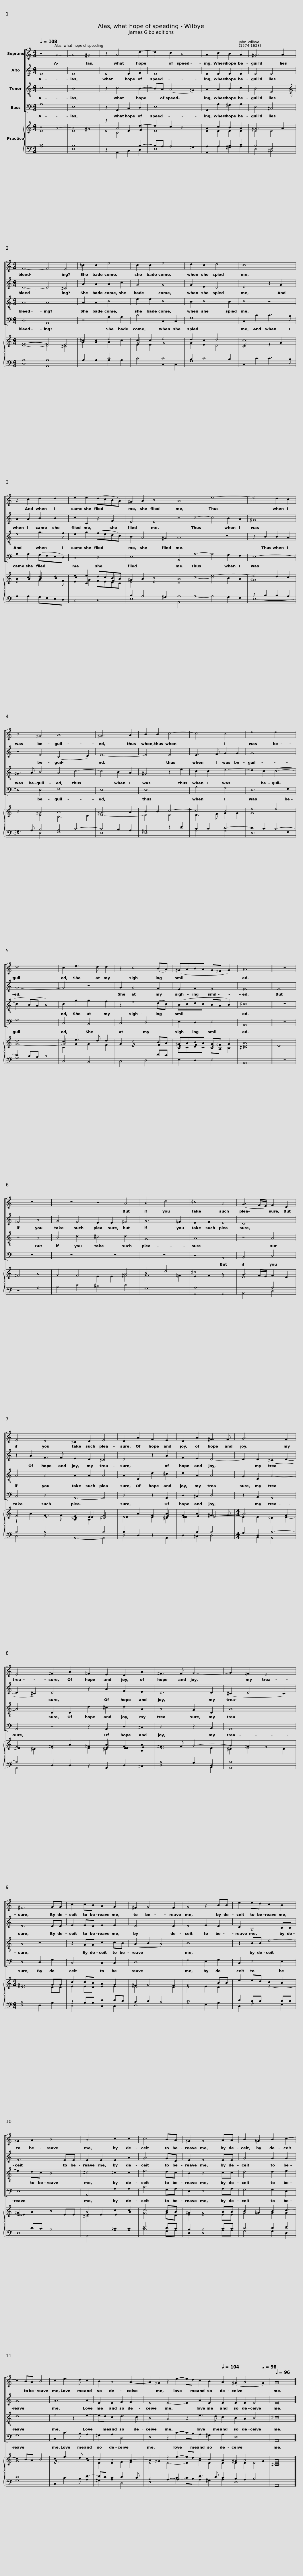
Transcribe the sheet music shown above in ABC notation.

X:1
%%score [ 1 2 3 4 ] { ( 5 6 ) | ( 7 8 ) }
L:1/8
Q:1/4=108
M:4/4
I:linebreak $
K:C
V:1 treble
V:2 treble
V:3 treble-8
V:4 bass
V:5 treble
V:6 treble
V:7 bass
V:8 bass
V:1
 z4 A4- | A4 ^G4 | z2 A4 d2- | d2 c2 B4 | A2 c2 B2 A2 | %5
 ^G6 A2 |$[M:4/4] F8- | F4 E4 | =c2 c2 e4 | c2 c2 e4 | %10
 d2 c2 d4 | c8 |$ z2 c2 d2 d2 | e2 e2 (dcBA) | ^G2 A2 B4 | %15
 A8 | e8- |$ e4 d2 c2 | B4 ^G4 | A8 | %20
 ^G6 A2 | B2 B2 c4- | c4 B4 |$ e4 e4 | d8 | %25
 c2 e3 d d2 | z2 c4 (BA) | (^GABA G^F G2) | A16 ||$ z8 | %30
 z8 | z8 | z4 A4 | B4 d4 | ^c4 A4 | %35
 (G3 F/E/) F2 D2 |$ E4 D4 | ^C2 D2 E4 | D2 A2 F2 E2 | D2 A2 ^F3 F |$ %40
 G6 F2 | E4 ^F2 A2 | =F2 E2 D2 A2 | ^F3 F G4- | G2 =F2 E4 |$ %45
 ^F6 GG | c2 cB A2 G2 | ^F2 G4 F2 | G4 z2 BB |$ e2 ed c2 B2 | %50
 ^G2 A2 B4 | A4 c2 c2 | c6 BA |$ ^G2 G4 AA | B2 =G2 B2 c2- | %55
 c2 BA B4 | c2 e3 d c2 |$ B2 A4 A2- | A2 ^G2 z2 e2- | ed c2[Q:1/4=106][Q:1/4=106] B2[Q:1/4=104][Q:1/4=104] A2 | %60
[Q:1/4=102][Q:1/4=102] (^G2[Q:1/4=99][Q:1/4=99] A4[Q:1/4=96][Q:1/4=96] G2) |[Q:1/4=96][Q:1/4=96] A16 |] %62
V:2
 E8 | E8 | E4 E2 F2 | E8 | E2 E2 E2 E2 | %5
 E4 E4 |$[M:4/4] D8- | D4 ^C4 | A2 A2 A2 c2 | G4 G4 | %10
 G2 E2 D4 | E4 z2 G2 |$ A2 A2 B2 B2 | c2 C2 z2 F2 | E4 E4 | %15
 z4 c4- | c4 B2 A2 |$ ^G8 | z4 E4 | (C6 D2) | %20
 E8- | E4 E4 | E3 F G2 G2 |$ G8 | G8- | %25
 G4 z4 | G2 G4 F2 | E2 F2 E4 | E16 ||$ E8 | %30
 ^F4 A4 | G4 F4 | E2 E2 ^F4 | G6 =F2 | E2 F2 E4 | %35
 D8 |$ z2 A2 F3 F | E2 D2 ^C4 | D4 z2 A2 | F2 E2 D4- |$ %40
 D2 D2 (^C2 D2- | D2 ^C2) D4 | z2 A2 F2 E2 | D6 D2 | (^C2 D4 C2) |$ %45
 D6 DD | E2 ED E2 E2 | D6 D2 | D4 E2 D2 |$ C2 G,4 B,B, | %50
 E6 EE | E2 E2 E2 A2 | G6 GD |$ E2 E4 EE | G4 G2 G2 | %55
 G8 | G6 A2 |$ E2 E2 F2 F2 | E4 E4- | E2 A2 E2 E2 | %60
 E2 E2 E4 | E16 |] %62
V:3
 c8 | B8 | z2 c4 B2- | BA (A4 ^G2) | A2 A2 B2 c2 | %5
 B4 E4 |$[M:4/4][K:treble-8] A8 | A8 | A2 A2 c4 | e2 e2 c4 | %10
 B2 c4 B2 | c4 z4 |$ e4 g3 f | e2 g2 (fedc) | B2 A4 ^G2 | %15
 A8 | z8 |$ z2 B2 B2 A2 | ^G3 A B4 | A4 c4- | %20
 c4 B2 A2 | ^G4 z2 e2 | c2 c2 d4- |$ d2 c2 (c4- | c2 BA B4) | %25
 c2 g2 g2 f2 | z2 e4 (dc) | (Bcdc BA B2) | ^c16 ||$ z8 | %30
 z4 A4 | B4 d4 | ^c4 d4 | G8 | A8 | %35
 z4 A4 |$ A4 A4 | A2 A2 A4 | A2 D2 d2 ^c2 | d2 A2 A4 |$ %40
 G2 D2 A4- | A4 D2 D2 | d2 ^c2 d2 A2 | A4 G2 D2 | A8 |$ %45
 A4 z4 | z2 GG c2 cB | (A2 B2 A4) | B8 |$ z2 BB e4- | %50
 e2 dc B4 | ^c4 =c2 c2 | e6 dc |$ B2 B4 cc | d4 d2 e2 | %55
 d8 | e4 z2 e2- |$ ed c2 d3 c | B4 A4 | z2 e3 d c2 | %60
 B2 A2 B4 | ^c16 |] %62
V:4
 A,8 | E,8 | z2 A,,2 C,2 D,2 | E,8 | A,,2 A,2 ^G,2 A,2 | %5
 E,4 ^C,4 |$[M:4/4] D,8 | A,,8 | z4 A,2 A,2 | C4 C,2 C,2 | %10
 G,8 | C,2 C2 C3 B, |$ A,2 A,2 (G,F,E,D,) | C,4 D,4 | E,8 | %15
 A,,4 A,4- | A,4 G,2 F,2 |$ E,8- | E,4 E,4 | F,8 | %20
 E,8 | E,8 | A,4 G,4 |$ E,6 F,2 | G,8 | %25
 C,4 B,,4 | C,4 D,4 | E,2 D,2 E,4 | A,,16 ||$ z8 | %30
 z8 | z8 | z8 | z8 | z4 A,,4 | %35
 B,,4 D,4 |$ C,4 D,4 | A,,4- A,,4 | D,4 z2 A,,2 | D,2 ^C,2 D,4 |$ %40
 z2 B,,2 A,,4 | A,,4 z4 | z2 A,,2 D,2 ^C,2 | D,4 z2 B,,2 | A,,8 |$ %45
 D,4 D,2 G,2 | C,4 C,2 C,2 | D,8 | G,4 E,2 G,2 |$ C,2 E,4 E,2 | %50
 E,8 | A,,4 A,2 A,2 | C6 G,A, |$ E,2 E,4 A,A, | G,4 G,2 E,2 | %55
 G,8 | C,2 C3 B, A,2 |$ ^G,2 A,2 D,4 | E,4 z2 C2- | CB, A,2 ^G,2 A,2 | %60
 E,8 | A,,16 |] %62
V:5
 z4 A4- | A4 ^G4 | z2 A4 d2- | d2 c2 B4 | A2 c2 B2 A2 | %5
 ^G6 A2 |$[M:4/4] F8- | F4 E4 | =c2 c2 e4 | c2 c2 e4 | %10
 d2 c2 d4 | c8 |$ x2 c2 d2 d2 | e2 e2 dcBA | ^G2 A2 B4 | %15
 A8 | e8- |$ e4 d2 c2 | B4 ^G4 | A8 | %20
 ^G6 A2 | B2 B2 c4- | c4 B4 |$ e4 e4 | d8 | %25
 c2 e3 d d2 | x2 c4 BA | ^GABA G^F G2 | A16 ||$ x8 | %30
 x8 | x8 | x4 A4 | B4 d4 | ^c4 A4 | %35
 G3 F/E/ F2 D2 |$ E4 D4 | ^C2 D2 E4 | D2 A2 F2 E2 | D2 A2 ^F3 F |$ %40
[M:4/4] G6 F2 | E4 ^F2 A2 | =F2 E2 D2 A2 | ^F3 F G4- | G2 =F2 E4 |$ %45
[M:4/4] ^F6 GG | c2 cB A2 G2 | ^F2 G4 F2 | G4 x2 BB |$ e2 ed c2 B2 | %50
 ^G2 A2 B4 | A4 c2 c2 | c6 BA |$ ^G2 G4 AA | B2 =G2 B2 c2- | %55
 c2 BA B4 | c2 e3 d c2 |$ B2 A4 A2- | A2 ^G2 z2 e2- | ed c2 B2 A2 | %60
 ^G2 A4 G2 | A16 |] %62
V:6
 E8 | E8 | E4 E2 F2 | E8 | E2 E2 E2 E2 | %5
 E4 E4 |$[M:4/4] D8- | D4 ^C4 | A2 A2 A2 c2 | G4 G4 | %10
 G2 E2 D4 | E4 z2 G2 |$ A2 A2 B2 B2 | c2 C2 x2 F2 | E4 E4 | %15
 z4 c4- | c4 B2 A2 |$ ^G8 | x4 E4 | C6 D2 | %20
 E8- | E4 E4 | E3 F G2 G2 |$ G8 | G8- | %25
 G4 x4 | G2 G4 F2 | E2 F2 E4 | E16 ||$ E8 | %30
 ^F4 A4 | G4 F4 | E2 E2 ^F4 | G6 =F2 | E2 F2 E4 | %35
 D8 |$ z2 A2 F3 F | E2 D2 ^C4 | D4 x2 A2 | F2 E2 D4- |$ %40
[M:4/4] D2 D2 ^C2 D2- | D2 ^C2 D4 | x2 A2 F2 E2 | D6 D2 | ^C2 D4 C2 |$ %45
[M:4/4] D6 DD | E2 ED E2 E2 | D6 D2 | D4 E2 D2 |$[I:staff +1] C2 G,4 B,B, | %50
[I:staff -1] E6 EE | E2 E2 E2 A2 | G6 GD |$ E2 E4 EE | G4 G2 G2 | %55
 G8 | G6 A2 |$ E2 E2 F2 F2 | E4 E4- | E2 A2 E2 E2 | %60
 E2 E2 E4 | E16 |] %62
V:7
 C8 | B,8 | z2[I:staff -1] C4[I:staff +1] B,2- | B,A, A,4 ^G,2 | A,2 A,2 B,2 C2 | %5
 B,4 E,4 |$[M:4/4] A,8 | A,8 | A,2 A,2 C4 |[I:staff -1] E2 E2[I:staff +1] C4 | %10
 B,2 C4 B,2 |[I:staff -1] C4[I:staff +1] x4 |$[I:staff -1] E4 G3 F | E2 G2 FEDC |[I:staff +1] B,2 A,4 ^G,2 | %15
 A,8 | x8 |$ z2 B,2 B,2 A,2 | ^G,3 A, B,4 | A,4 C4- | %20
 C4 B,2 A,2 | ^G,4 z2 E2 | C2 C2 D4- |$ D2 C2 C4- | C2 B,A, B,4 | %25
[I:staff -1] C2 G2 G2 F2 |[I:staff +1] x2[I:staff -1] E4[I:staff +1] DC |[I:staff -1] B,CDC B,A, B,2 | ^C16 ||$[I:staff +1] z8 | %30
 z4 A,4 | B,4 D4 | ^C4 D4 | G,8 | A,8 | %35
 x4 A,4 |$ A,4 A,4 |[I:staff -1] A,2 A,2[I:staff +1] A,4 | A,2 D,2[I:staff -1] D2 ^C2 | D2[I:staff +1] A,2 A,4 |$ %40
[M:4/4] G,2 D,2 A,4- | A,4 D,2 D,2 |[I:staff -1] D2 ^C2 D2 A,2 |[I:staff +1] A,4 G,2 D,2 | A,8 |$ %45
[M:4/4] A,4 x4 | z2 G,G, C2 CB, | A,2 B,2 A,4 | B,8 |$ x2 B,B,[I:staff -1] E4- | %50
 E2[I:staff +1] DC B,4 |[I:staff -1] ^C4[I:staff +1] =C2 C2 | E6 DC |$ B,2 B,4 CC | D4 D2 E2 | %55
 D8 |[I:staff -1] E4[I:staff +1] x2 E2- |$ ED C2 D3 C | B,4 A,2- A,2 | x2 E3 D C2 | %60
 B,2 A,2 B,4 |[I:staff -1] ^C16 |] %62
V:8
 A,8 | E,8 | z2 A,,2 C,2 D,2 | E,8 | A,,2 A,2 ^G,2 A,2 | %5
 E,4 ^C,4 |$[M:4/4] D,8 | A,,8 | x4 A,2 A,2 | C4 C,2 C,2 | %10
 G,8 | C,2 C2 C3 B, |$ A,2 A,2 G,F,E,D, | C,4 D,4 | E,8 | %15
 A,,4 A,4- | A,4 G,2 F,2 |$ E,8- | E,4 E,4 | F,8 | %20
 E,8 | E,8 | A,4 G,4 |$ E,6 F,2 | G,8 | %25
 C,4 B,,4 | C,4 D,4 | E,2 D,2 E,4 | A,,16 ||$ z8 | %30
 x8 | x8 | x8 | x8 | z4 A,,4 | %35
 B,,4 D,4 |$ C,4 D,4 | A,,4- A,,4 | D,4 z2 A,,2 | D,2 ^C,2 D,4 |$ %40
[M:4/4] x2 B,,2 A,,4 | A,,4 x4 | z2 A,,2 D,2 ^C,2 | D,4 x2 B,,2 | A,,8 |$ %45
[M:4/4] D,4 D,2 G,2 | C,4 C,2 C,2 | D,8 | G,4 E,2 G,2 |$ C,2 E,4 E,2 | %50
 E,8 | A,,4 A,2 A,2 | C6 G,A, |$ E,2 E,4 A,A, | G,4 G,2 E,2 | %55
 G,8 | C,2 C3 B, A,2 |$ ^G,2 A,2 D,4 | E,4 x2 C2- | CB, A,2 ^G,2 A,2 | %60
 E,8 | A,,16 |] %62
